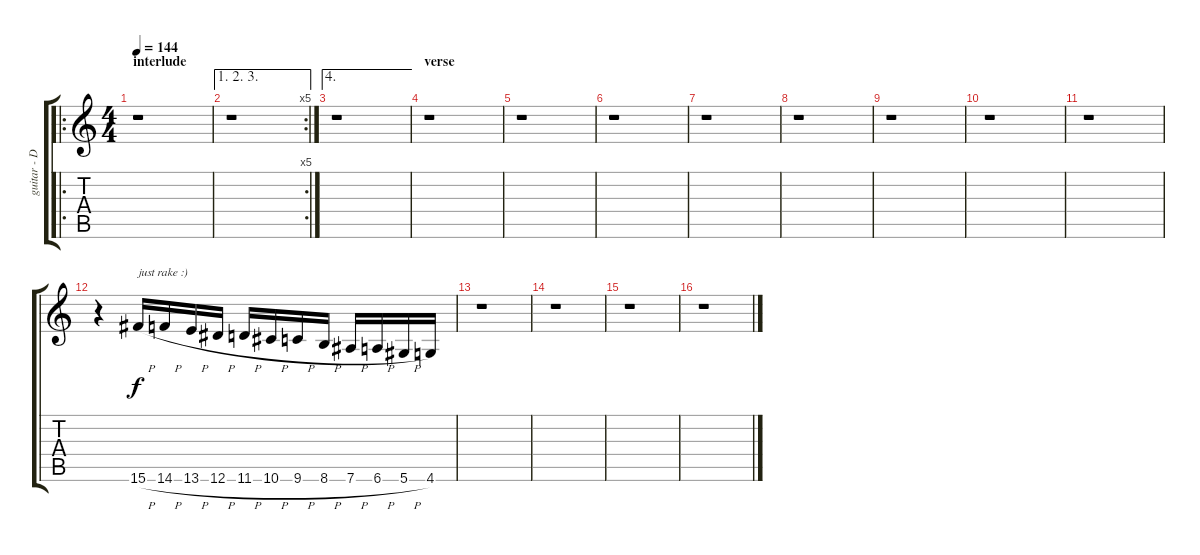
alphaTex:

\track ("guitar - D#" "guitar - D") {instrument overdrivenguitar}
\staff {score tabs}
\tuning (Eb4 Bb3 Gb3 Db3 Ab2 Eb2) {hide}
\ro
\ts (4 4)
\section ("" "interlude")
\tempo 144
\clef g2
\ks c
r.1{dy f} |
\ae (1 2 3)
\rc 5
r.1 |
\ae 4
r.1 |
\section ("" "verse")
r.1 |
r.1 |
r.1 |
r.1 |
r.1 |
r.1 |
r.1 |
r.1 |
r.4{volume 16 instrument guitarfretnoise} 15.6{h}.16{txt "just rake :)"} 14.6{h}.16 13.6{h}.16 12.6{h}.16 11.6{h}.16 10.6{h}.16 9.6{h}.16 8.6{h}.16 7.6{h}.16 6.6{h}.16 5.6{h}.16 4.6.16 |
r.1 |
r.1 |
r.1 |
r.1
